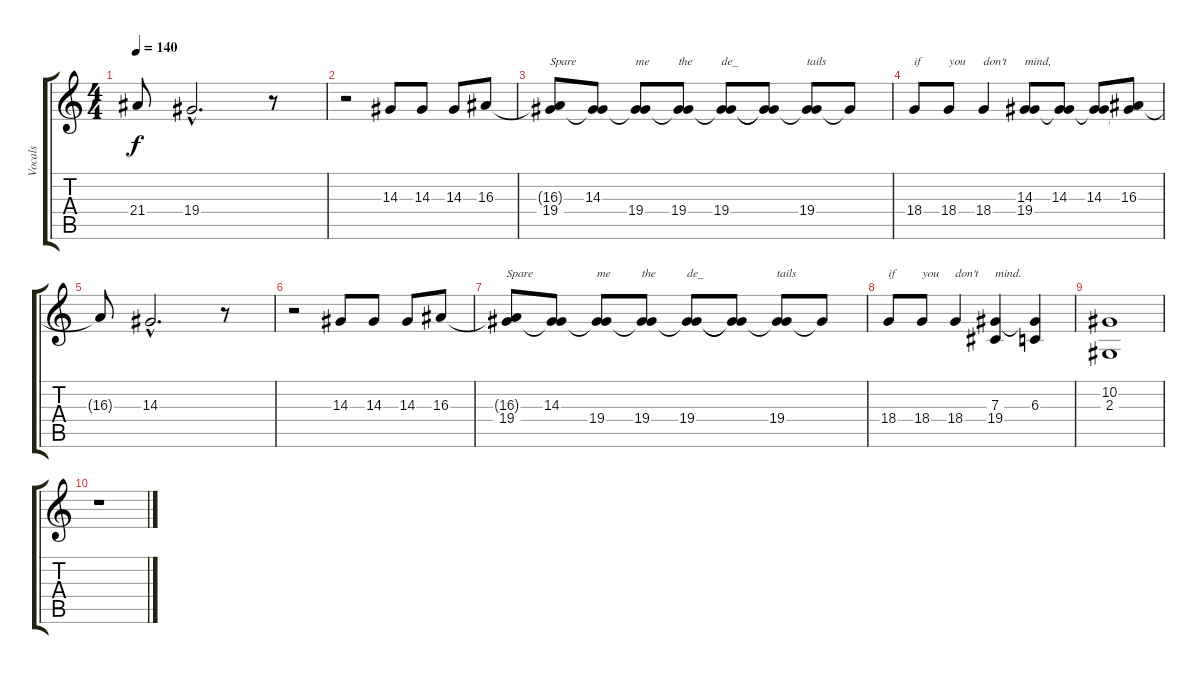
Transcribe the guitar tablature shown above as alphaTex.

\track ("Vocals" "Vocals") {instrument trumpet}
\staff {score tabs}
\tuning (Eb4 Bb3 Gb3 Db3 Ab2 Eb2) {hide}
\ts (4 4)
\tempo 140
\clef g2
\ks c
21.4{t}.8{dy f} 19.4{hac}.2{d} r.8 |
r.2 14.3.8 14.3.8 14.3.8 16.3.8 |
(16.3{t} 19.4).8{txt "Spare"} (14.3 19.4{t}).8 (14.3{t} 19.4).8{txt "me"} (14.3{t} 19.4).8{txt "the"} (14.3{t} 19.4).8{txt "de_"} (14.3{t} 19.4{t}).8 (14.3{t} 19.4).8{txt "tails"} 19.4{t}.8 |
18.4.8{txt "if"} 18.4.8{txt "you"} 18.4.4{txt "don't"} (14.3 19.4).8{txt "mind,"} (14.3 19.4{t}).8 (14.3 19.4{t}).8 (16.3 19.4{t}).8 |
16.3{t}.8 14.3{hac}.2{d} r.8 |
r.2 14.3.8 14.3.8 14.3.8 16.3.8 |
(16.3{t} 19.4).8{txt "Spare"} (14.3 19.4{t}).8 (14.3{t} 19.4).8{txt "me"} (14.3{t} 19.4).8{txt "the"} (14.3{t} 19.4).8{txt "de_"} (14.3{t} 19.4{t}).8 (14.3{t} 19.4).8{txt "tails"} 19.4{t}.8 |
18.4.8{txt "if"} 18.4.8{txt "you"} 18.4.4{txt "don't"} (7.3 19.4).4{txt "mind."} (6.3 19.4{t}).4 |
(10.2 2.3).1 |
r.1
